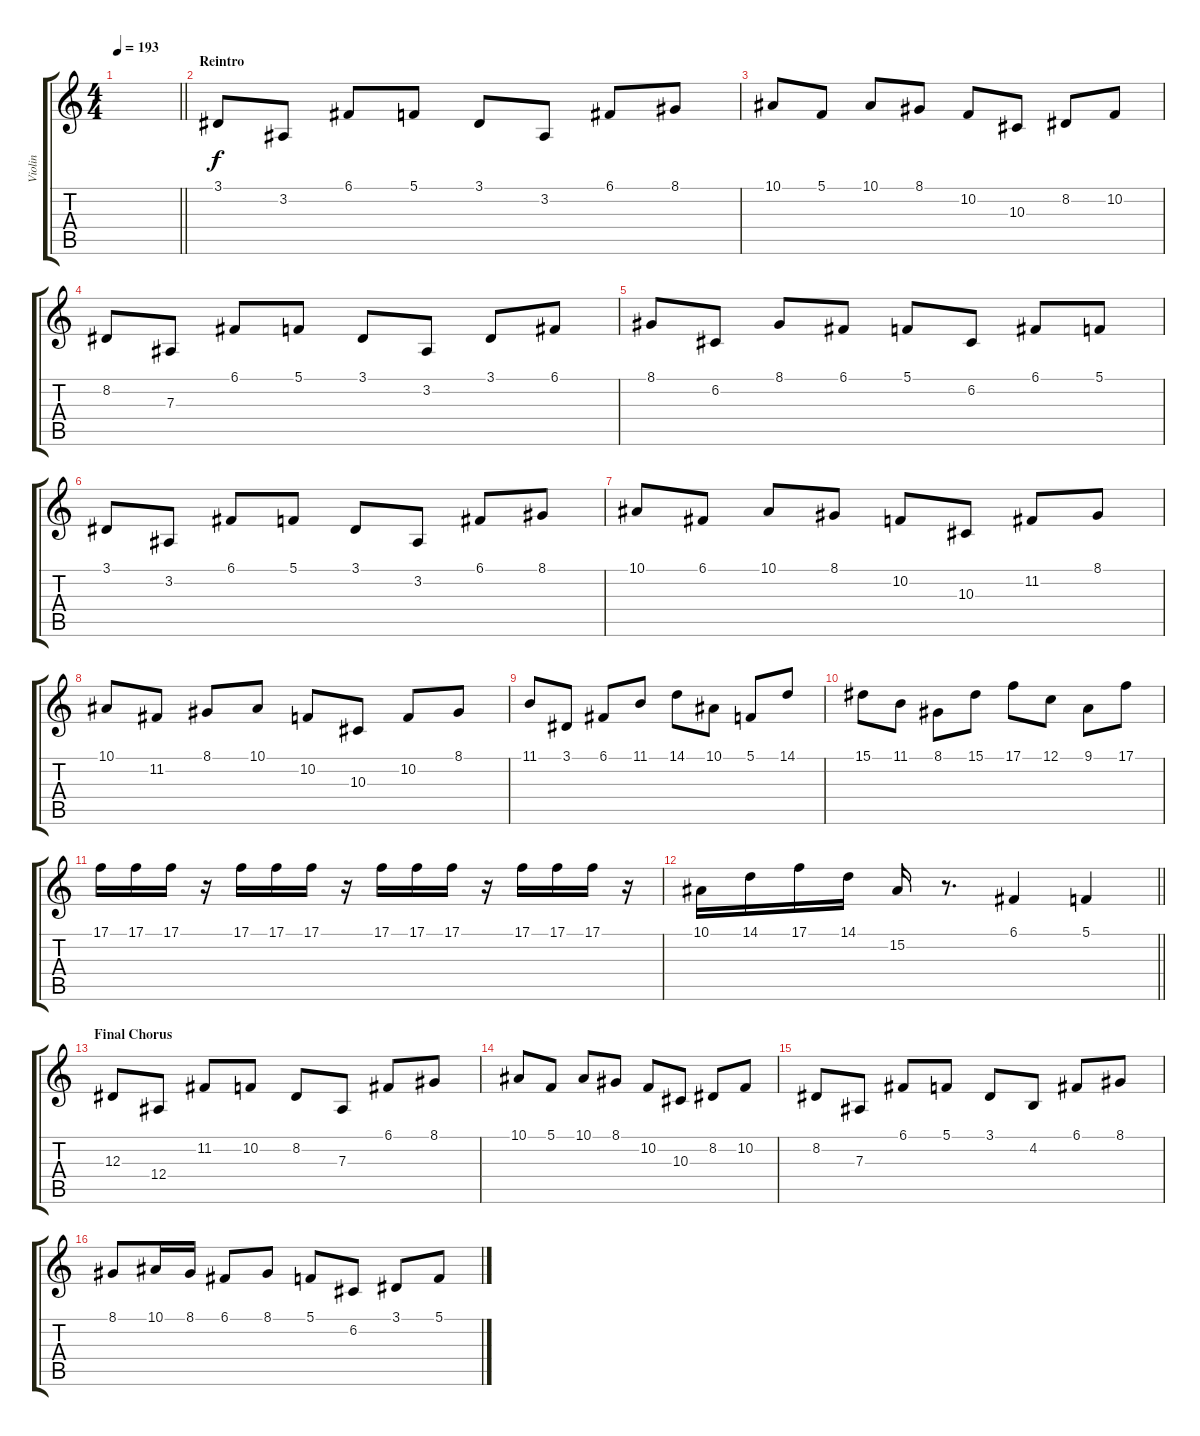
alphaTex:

\track ("Violin" "Violin") {instrument violin}
\staff {score tabs}
\tuning (C4 G3 Eb3 Bb2 F2 C2) {hide}
\ts (4 4)
\tempo 193
\clef g2
\barLineRight lightlight
\ks c
|
\section ("" "Reintro")
3.1.8 3.2.8 6.1.8 5.1.8 3.1.8 3.2.8 6.1.8 8.1.8 |
10.1.8 5.1.8 10.1.8 8.1.8 10.2.8 10.3.8 8.2.8 10.2.8 |
8.2.8 7.3.8 6.1.8 5.1.8 3.1.8 3.2.8 3.1.8 6.1.8 |
8.1.8 6.2.8 8.1.8 6.1.8 5.1.8 6.2.8 6.1.8 5.1.8 |
3.1.8 3.2.8 6.1.8 5.1.8 3.1.8 3.2.8 6.1.8 8.1.8 |
10.1.8 6.1.8 10.1.8 8.1.8 10.2.8 10.3.8 11.2.8 8.1.8 |
10.1.8 11.2.8 8.1.8 10.1.8 10.2.8 10.3.8 10.2.8 8.1.8 |
11.1.8 3.1.8 6.1.8 11.1.8 14.1.8 10.1.8 5.1.8 14.1.8 |
15.1.8 11.1.8 8.1.8 15.1.8 17.1.8 12.1.8 9.1.8 17.1.8 |
17.1.16 17.1.16 17.1.16 r.16 17.1.16 17.1.16 17.1.16 r.16 17.1.16 17.1.16 17.1.16 r.16 17.1.16 17.1.16 17.1.16 r.16 |
\barLineRight lightlight
10.1.16 14.1.16 17.1.16 14.1.16 15.2.16 r.8{d} 6.1.4 5.1.4 |
\section ("" "Final Chorus")
12.3.8 12.4.8 11.2.8 10.2.8 8.2.8 7.3.8 6.1.8 8.1.8 |
10.1.8 5.1.8 10.1.8 8.1.8 10.2.8 10.3.8 8.2.8 10.2.8 |
8.2.8 7.3.8 6.1.8 5.1.8 3.1.8 4.2.8 6.1.8 8.1.8 |
8.1.8 10.1.16 8.1.16 6.1.8 8.1.8 5.1.8 6.2.8 3.1.8 5.1.8
